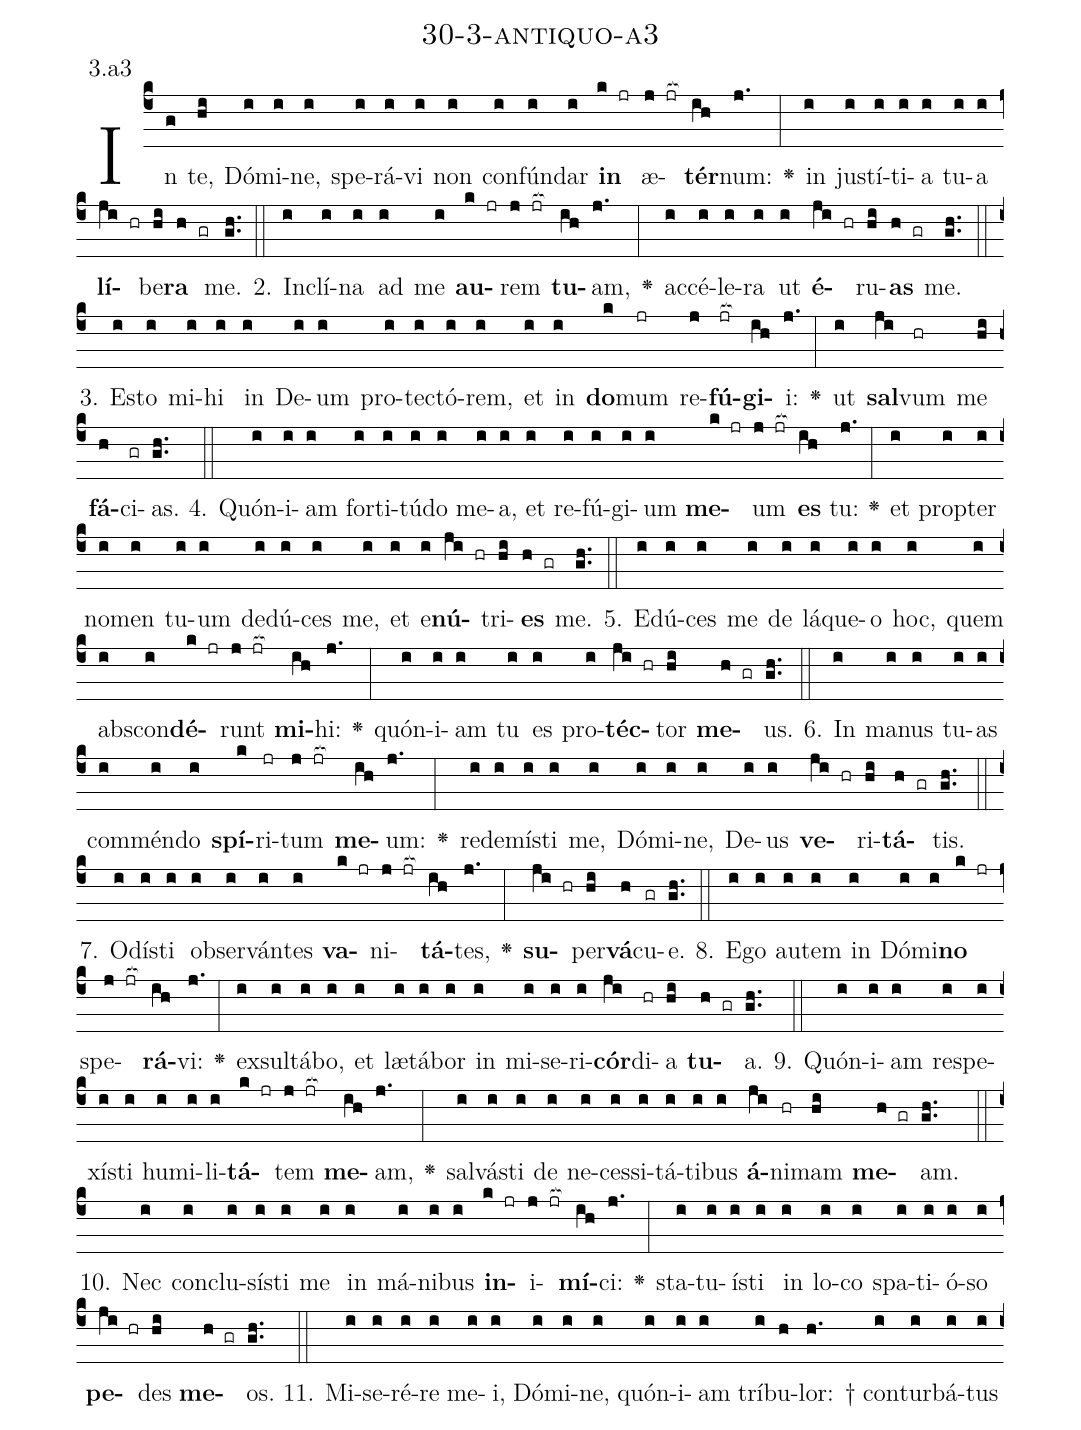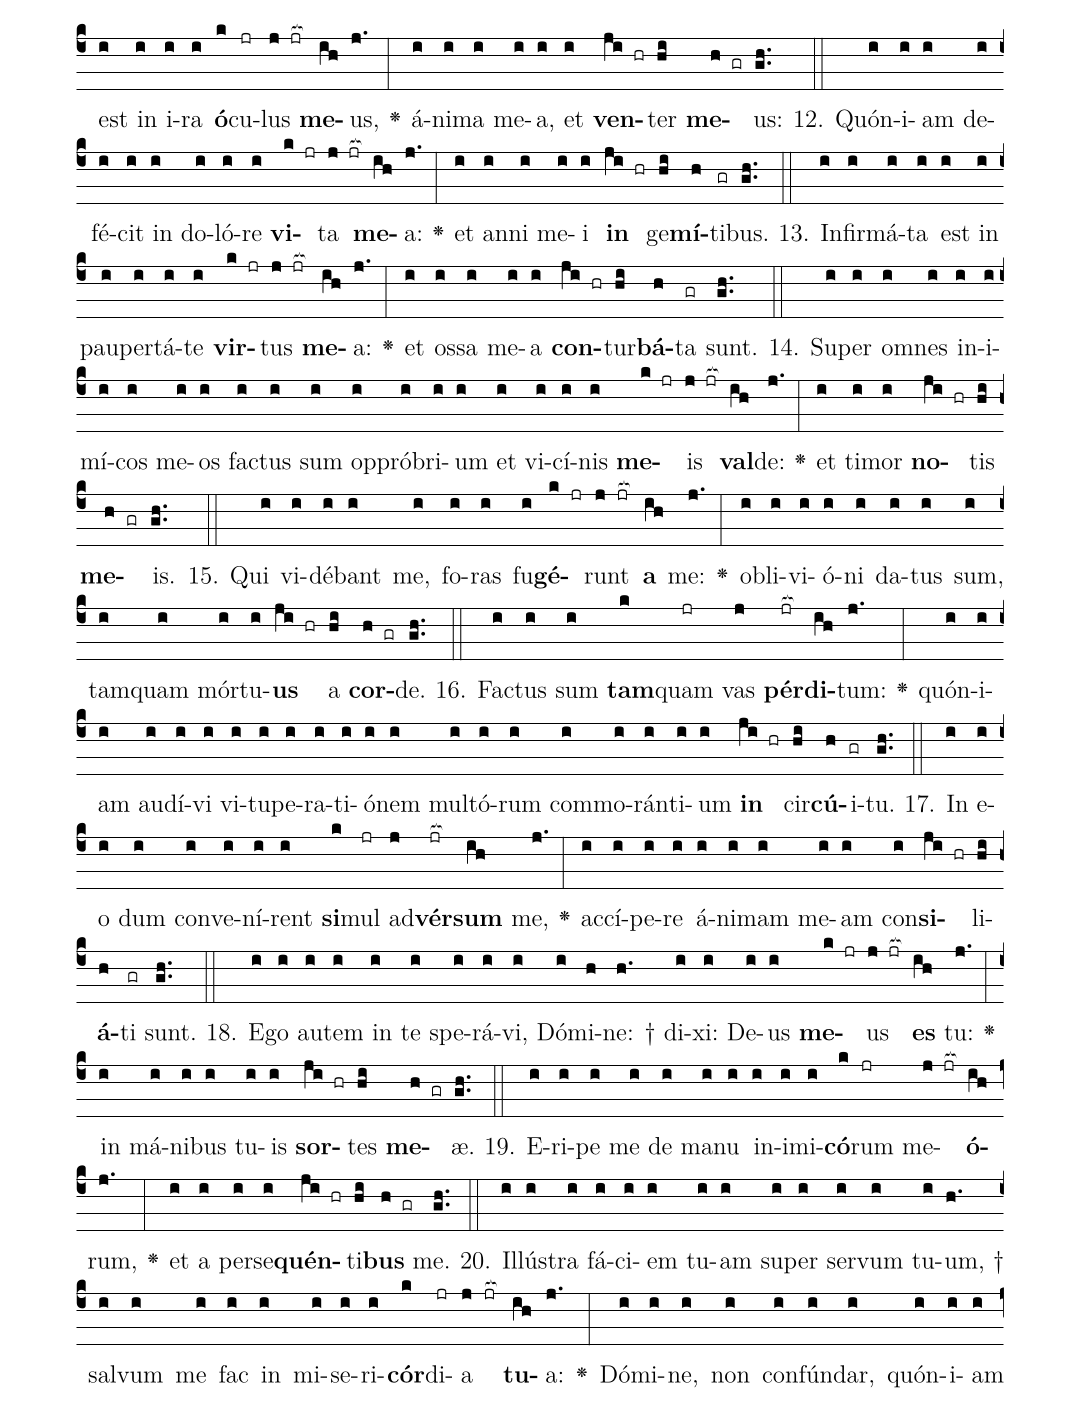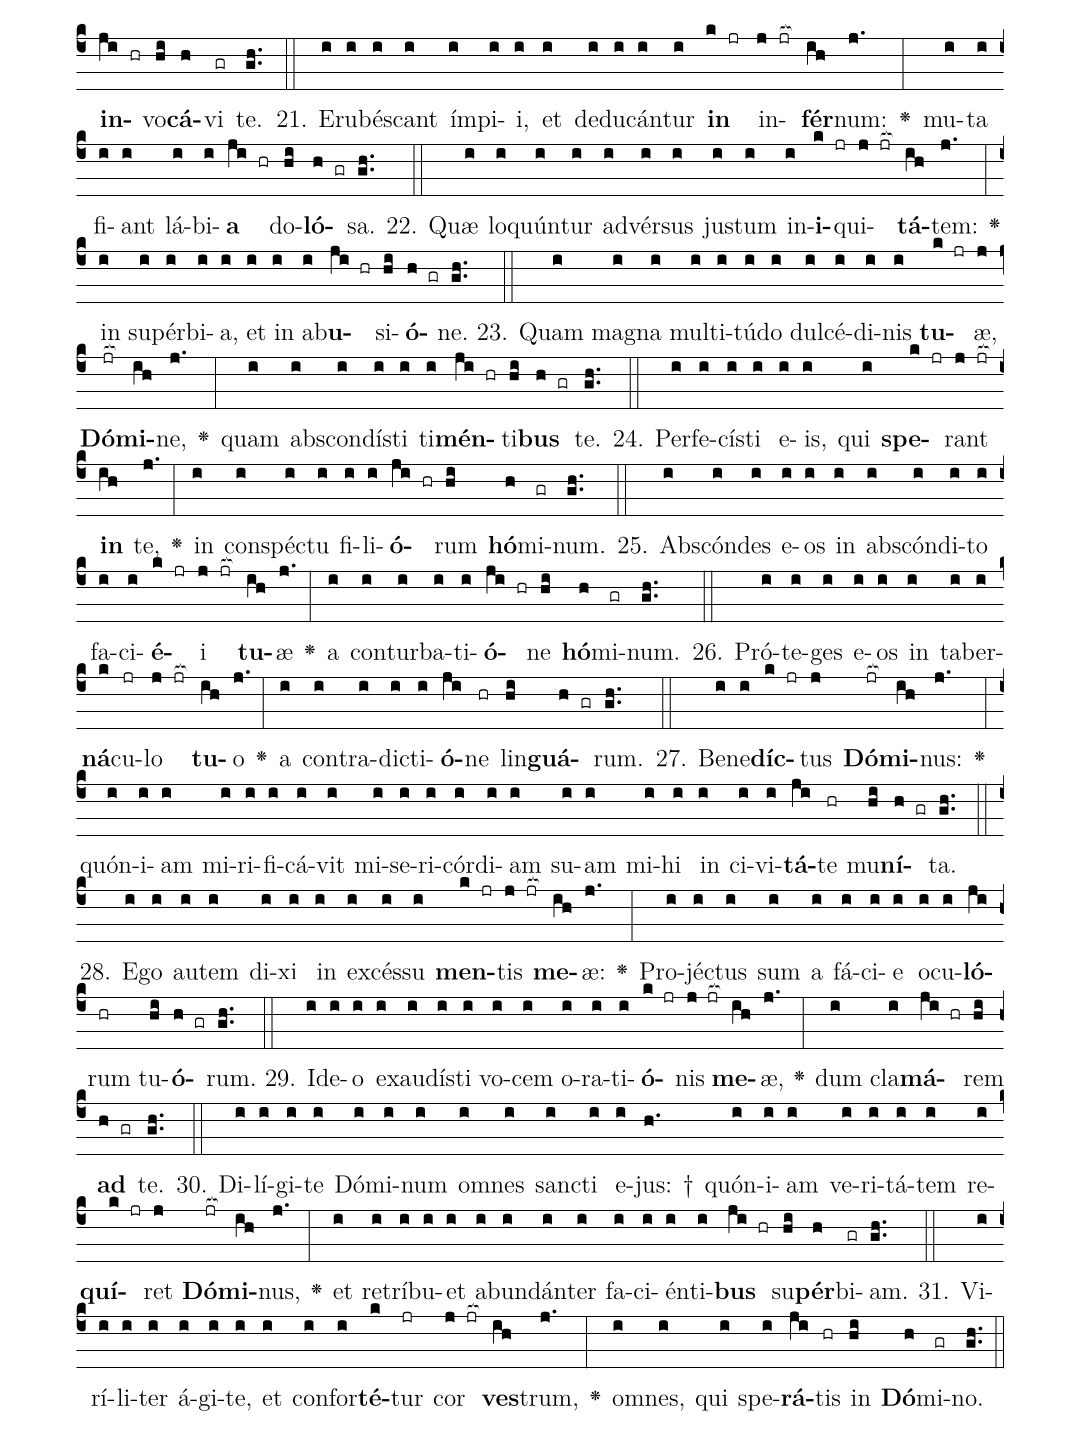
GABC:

name: 30-3-antiquo-a3;
annotation: 3.a3;
%%
(c4)In(g) te,(hi) Dó(i)mi(i)ne,(i) spe(i)rá(i)vi(i) non(i) con(i)fún(i)dar(i) <b>in</b>(k jr) æ(j jr[ocb:1{])<b>tér</b>(ih[ocb:0}])num:(j.) <v>\greheightstar</v>(:) in(i) jus(i)tí(i)ti(i)a(i) tu(i)a(i) <b>lí</b>(ji hr)be(hi)<b>ra</b>(h gr) me.(gh..) (::)
2. In(i)clí(i)na(i) ad(i) me(i) <b>au</b>(k jr)rem(j jr[ocb:1{]) <b>tu</b>(ih[ocb:0}])am,(j.) <v>\greheightstar</v>(:) ac(i)cé(i)le(i)ra(i) ut(i) <b>é</b>(ji hr)ru(hi)<b>as</b>(h gr) me.(gh..) (::)
3. Es(i)to(i) mi(i)hi(i) in(i) De(i)um(i) pro(i)tec(i)tó(i)rem,(i) et(i) in(i) <b>do</b>(k)mum(jr) re(j)<b>fú</b>(jr[ocb:1{])<b>gi</b>(ih[ocb:0}])i:(j.) <v>\greheightstar</v>(:) ut(i) <b>sal</b>(ji)vum(hr) me(hi) <b>fá</b>(h)ci(gr)as.(gh..) (::)
4. Quón(i)i(i)am(i) for(i)ti(i)tú(i)do(i) me(i)a,(i) et(i) re(i)fú(i)gi(i)um(i) <b>me</b>(k jr)um(j jr[ocb:1{]) <b>es</b>(ih[ocb:0}]) tu:(j.) <v>\greheightstar</v>(:) et(i) prop(i)ter(i) no(i)men(i) tu(i)um(i) de(i)dú(i)ces(i) me,(i) et(i) e(i)<b>nú</b>(ji hr)tri(hi)<b>es</b>(h gr) me.(gh..) (::)
5. E(i)dú(i)ces(i) me(i) de(i) lá(i)que(i)o(i) hoc,(i) quem(i) abs(i)con(i)<b>dé</b>(k jr)runt(j jr[ocb:1{]) <b>mi</b>(ih[ocb:0}])hi:(j.) <v>\greheightstar</v>(:) quón(i)i(i)am(i) tu(i) es(i) pro(i)<b>téc</b>(ji hr)tor(hi) <b>me</b>(h gr)us.(gh..) (::)
6. In(i) ma(i)nus(i) tu(i)as(i) com(i)mén(i)do(i) <b>spí</b>(k)ri(jr)tum(j jr[ocb:1{]) <b>me</b>(ih[ocb:0}])um:(j.) <v>\greheightstar</v>(:) red(i)e(i)mís(i)ti(i) me,(i) Dó(i)mi(i)ne,(i) De(i)us(i) <b>ve</b>(ji hr)ri(hi)<b>tá</b>(h gr)tis.(gh..) (::)
7. O(i)dís(i)ti(i) ob(i)ser(i)ván(i)tes(i) <b>va</b>(k jr)ni(j jr[ocb:1{])<b>tá</b>(ih[ocb:0}])tes,(j.) <v>\greheightstar</v>(:) <b>su</b>(ji hr)per(hi)<b>vá</b>(h)cu(gr)e.(gh..) (::)
8. E(i)go(i) au(i)tem(i) in(i) Dó(i)mi(i)<b>no</b>(k jr) spe(j jr[ocb:1{])<b>rá</b>(ih[ocb:0}])vi:(j.) <v>\greheightstar</v>(:) ex(i)sul(i)tá(i)bo,(i) et(i) læ(i)tá(i)bor(i) in(i) mi(i)se(i)ri(i)<b>cór</b>(ji)di(hr)a(hi) <b>tu</b>(h gr)a.(gh..) (::)
9. Quón(i)i(i)am(i) re(i)spe(i)xís(i)ti(i) hu(i)mi(i)li(i)<b>tá</b>(k jr)tem(j jr[ocb:1{]) <b>me</b>(ih[ocb:0}])am,(j.) <v>\greheightstar</v>(:) sal(i)vás(i)ti(i) de(i) ne(i)ces(i)si(i)tá(i)ti(i)bus(i) <b>á</b>(ji)ni(hr)mam(hi) <b>me</b>(h gr)am.(gh..) (::)
10. Nec(i) con(i)clu(i)sís(i)ti(i) me(i) in(i) má(i)ni(i)bus(i) <b>in</b>(k jr)i(j jr[ocb:1{])<b>mí</b>(ih[ocb:0}])ci:(j.) <v>\greheightstar</v>(:) sta(i)tu(i)ís(i)ti(i) in(i) lo(i)co(i) spa(i)ti(i)ó(i)so(i) <b>pe</b>(ji hr)des(hi) <b>me</b>(h gr)os.(gh..) (::)
11. Mi(i)se(i)ré(i)re(i) me(i)i,(i) Dó(i)mi(i)ne,(i) quón(i)i(i)am(i) trí(i)bu(h)lor: †(h.) con(i)tur(i)bá(i)tus(i) est(i) in(i) i(i)ra(i) <b>ó</b>(k)cu(jr)lus(j jr[ocb:1{]) <b>me</b>(ih[ocb:0}])us,(j.) <v>\greheightstar</v>(:) á(i)ni(i)ma(i) me(i)a,(i) et(i) <b>ven</b>(ji hr)ter(hi) <b>me</b>(h gr)us:(gh..) (::)
12. Quón(i)i(i)am(i) de(i)fé(i)cit(i) in(i) do(i)ló(i)re(i) <b>vi</b>(k jr)ta(j jr[ocb:1{]) <b>me</b>(ih[ocb:0}])a:(j.) <v>\greheightstar</v>(:) et(i) an(i)ni(i) me(i)i(i) <b>in</b>(ji hr) ge(hi)<b>mí</b>(h)ti(gr)bus.(gh..) (::)
13. In(i)fir(i)má(i)ta(i) est(i) in(i) pau(i)per(i)tá(i)te(i) <b>vir</b>(k jr)tus(j jr[ocb:1{]) <b>me</b>(ih[ocb:0}])a:(j.) <v>\greheightstar</v>(:) et(i) os(i)sa(i) me(i)a(i) <b>con</b>(ji hr)tur(hi)<b>bá</b>(h)ta(gr) sunt.(gh..) (::)
14. Su(i)per(i) om(i)nes(i) in(i)i(i)mí(i)cos(i) me(i)os(i) fac(i)tus(i) sum(i) op(i)pró(i)bri(i)um(i) et(i) vi(i)cí(i)nis(i) <b>me</b>(k jr)is(j jr[ocb:1{]) <b>val</b>(ih[ocb:0}])de:(j.) <v>\greheightstar</v>(:) et(i) ti(i)mor(i) <b>no</b>(ji hr)tis(hi) <b>me</b>(h gr)is.(gh..) (::)
15. Qui(i) vi(i)dé(i)bant(i) me,(i) fo(i)ras(i) fu(i)<b>gé</b>(k jr)runt(j jr[ocb:1{]) <b>a</b>(ih[ocb:0}]) me:(j.) <v>\greheightstar</v>(:) ob(i)li(i)vi(i)ó(i)ni(i) da(i)tus(i) sum,(i) tam(i)quam(i) mór(i)tu(i)<b>us</b>(ji hr) a(hi) <b>cor</b>(h gr)de.(gh..) (::)
16. Fac(i)tus(i) sum(i) <b>tam</b>(k)quam(jr) vas(j) <b>pér</b>(jr[ocb:1{])<b>di</b>(ih[ocb:0}])tum:(j.) <v>\greheightstar</v>(:) quón(i)i(i)am(i) au(i)dí(i)vi(i) vi(i)tu(i)pe(i)ra(i)ti(i)ó(i)nem(i) mul(i)tó(i)rum(i) com(i)mo(i)rán(i)ti(i)um(i) <b>in</b>(ji hr) cir(hi)<b>cú</b>(h)i(gr)tu.(gh..) (::)
17. In(i) e(i)o(i) dum(i) con(i)ve(i)ní(i)rent(i) <b>si</b>(k)mul(jr) ad(j)<b>vér</b>(jr[ocb:1{])<b>sum</b>(ih[ocb:0}]) me,(j.) <v>\greheightstar</v>(:) ac(i)cí(i)pe(i)re(i) á(i)ni(i)mam(i) me(i)am(i) con(i)<b>si</b>(ji hr)li(hi)<b>á</b>(h)ti(gr) sunt.(gh..) (::)
18. E(i)go(i) au(i)tem(i) in(i) te(i) spe(i)rá(i)vi,(i) Dó(i)mi(h)ne: †(h.) di(i)xi:(i) De(i)us(i) <b>me</b>(k jr)us(j jr[ocb:1{]) <b>es</b>(ih[ocb:0}]) tu:(j.) <v>\greheightstar</v>(:) in(i) má(i)ni(i)bus(i) tu(i)is(i) <b>sor</b>(ji hr)tes(hi) <b>me</b>(h gr)æ.(gh..) (::)
19. E(i)ri(i)pe(i) me(i) de(i) ma(i)nu(i) in(i)i(i)mi(i)<b>có</b>(k)rum(jr) me(j jr[ocb:1{])<b>ó</b>(ih[ocb:0}])rum,(j.) <v>\greheightstar</v>(:) et(i) a(i) per(i)se(i)<b>quén</b>(ji hr)ti(hi)<b>bus</b>(h gr) me.(gh..) (::)
20. Il(i)lús(i)tra(i) fá(i)ci(i)em(i) tu(i)am(i) su(i)per(i) ser(i)vum(i) tu(i)um, †(h.) sal(i)vum(i) me(i) fac(i) in(i) mi(i)se(i)ri(i)<b>cór</b>(k)di(jr)a(j jr[ocb:1{]) <b>tu</b>(ih[ocb:0}])a:(j.) <v>\greheightstar</v>(:) Dó(i)mi(i)ne,(i) non(i) con(i)fún(i)dar,(i) quón(i)i(i)am(i) <b>in</b>(ji hr)vo(hi)<b>cá</b>(h)vi(gr) te.(gh..) (::)
21. E(i)ru(i)bés(i)cant(i) ím(i)pi(i)i,(i) et(i) de(i)du(i)cán(i)tur(i) <b>in</b>(k jr) in(j jr[ocb:1{])<b>fér</b>(ih[ocb:0}])num:(j.) <v>\greheightstar</v>(:) mu(i)ta(i) fi(i)ant(i) lá(i)bi(i)<b>a</b>(ji hr) do(hi)<b>ló</b>(h gr)sa.(gh..) (::)
22. Quæ(i) lo(i)quún(i)tur(i) ad(i)vér(i)sus(i) jus(i)tum(i) in(i)<b>i</b>(k jr)qui(j jr[ocb:1{])<b>tá</b>(ih[ocb:0}])tem:(j.) <v>\greheightstar</v>(:) in(i) su(i)pér(i)bi(i)a,(i) et(i) in(i) ab(i)<b>u</b>(ji hr)si(hi)<b>ó</b>(h gr)ne.(gh..) (::)
23. Quam(i) ma(i)gna(i) mul(i)ti(i)tú(i)do(i) dul(i)cé(i)di(i)nis(i) <b>tu</b>(k jr)æ,(j) <b>Dó</b>(jr[ocb:1{])<b>mi</b>(ih[ocb:0}])ne,(j.) <v>\greheightstar</v>(:) quam(i) abs(i)con(i)dís(i)ti(i) ti(i)<b>mén</b>(ji hr)ti(hi)<b>bus</b>(h gr) te.(gh..) (::)
24. Per(i)fe(i)cís(i)ti(i) e(i)is,(i) qui(i) <b>spe</b>(k jr)rant(j jr[ocb:1{]) <b>in</b>(ih[ocb:0}]) te,(j.) <v>\greheightstar</v>(:) in(i) con(i)spéc(i)tu(i) fi(i)li(i)<b>ó</b>(ji hr)rum(hi) <b>hó</b>(h)mi(gr)num.(gh..) (::)
25. Abs(i)cón(i)des(i) e(i)os(i) in(i) abs(i)cón(i)di(i)to(i) fa(i)ci(i)<b>é</b>(k jr)i(j jr[ocb:1{]) <b>tu</b>(ih[ocb:0}])æ(j.) <v>\greheightstar</v>(:) a(i) con(i)tur(i)ba(i)ti(i)<b>ó</b>(ji hr)ne(hi) <b>hó</b>(h)mi(gr)num.(gh..) (::)
26. Pró(i)te(i)ges(i) e(i)os(i) in(i) ta(i)ber(i)<b>ná</b>(k)cu(jr)lo(j jr[ocb:1{]) <b>tu</b>(ih[ocb:0}])o(j.) <v>\greheightstar</v>(:) a(i) con(i)tra(i)dic(i)ti(i)<b>ó</b>(ji)ne(hr) lin(hi)<b>guá</b>(h gr)rum.(gh..) (::)
27. Be(i)ne(i)<b>díc</b>(k jr)tus(j) <b>Dó</b>(jr[ocb:1{])<b>mi</b>(ih[ocb:0}])nus:(j.) <v>\greheightstar</v>(:) quón(i)i(i)am(i) mi(i)ri(i)fi(i)cá(i)vit(i) mi(i)se(i)ri(i)cór(i)di(i)am(i) su(i)am(i) mi(i)hi(i) in(i) ci(i)vi(i)<b>tá</b>(ji)te(hr) mu(hi)<b>ní</b>(h gr)ta.(gh..) (::)
28. E(i)go(i) au(i)tem(i) di(i)xi(i) in(i) ex(i)cés(i)su(i) <b>men</b>(k jr)tis(j jr[ocb:1{]) <b>me</b>(ih[ocb:0}])æ:(j.) <v>\greheightstar</v>(:) Pro(i)jéc(i)tus(i) sum(i) a(i) fá(i)ci(i)e(i) o(i)cu(i)<b>ló</b>(ji)rum(hr) tu(hi)<b>ó</b>(h gr)rum.(gh..) (::)
29. Id(i)e(i)o(i) ex(i)au(i)dís(i)ti(i) vo(i)cem(i) o(i)ra(i)ti(i)<b>ó</b>(k jr)nis(j jr[ocb:1{]) <b>me</b>(ih[ocb:0}])æ,(j.) <v>\greheightstar</v>(:) dum(i) cla(i)<b>má</b>(ji hr)rem(hi) <b>ad</b>(h gr) te.(gh..) (::)
30. Di(i)lí(i)gi(i)te(i) Dó(i)mi(i)num(i) om(i)nes(i) sanc(i)ti(i) e(i)jus: †(h.) quón(i)i(i)am(i) ve(i)ri(i)tá(i)tem(i) re(i)<b>quí</b>(k jr)ret(j) <b>Dó</b>(jr[ocb:1{])<b>mi</b>(ih[ocb:0}])nus,(j.) <v>\greheightstar</v>(:) et(i) re(i)trí(i)bu(i)et(i) ab(i)un(i)dán(i)ter(i) fa(i)ci(i)én(i)ti(i)<b>bus</b>(ji hr) su(hi)<b>pér</b>(h)bi(gr)am.(gh..) (::)
31. Vi(i)rí(i)li(i)ter(i) á(i)gi(i)te,(i) et(i) con(i)for(i)<b>té</b>(k)tur(jr) cor(j jr[ocb:1{]) <b>ves</b>(ih[ocb:0}])trum,(j.) <v>\greheightstar</v>(:) om(i)nes,(i) qui(i) spe(i)<b>rá</b>(ji)tis(hr) in(hi) <b>Dó</b>(h)mi(gr)no.(gh..) (::)
